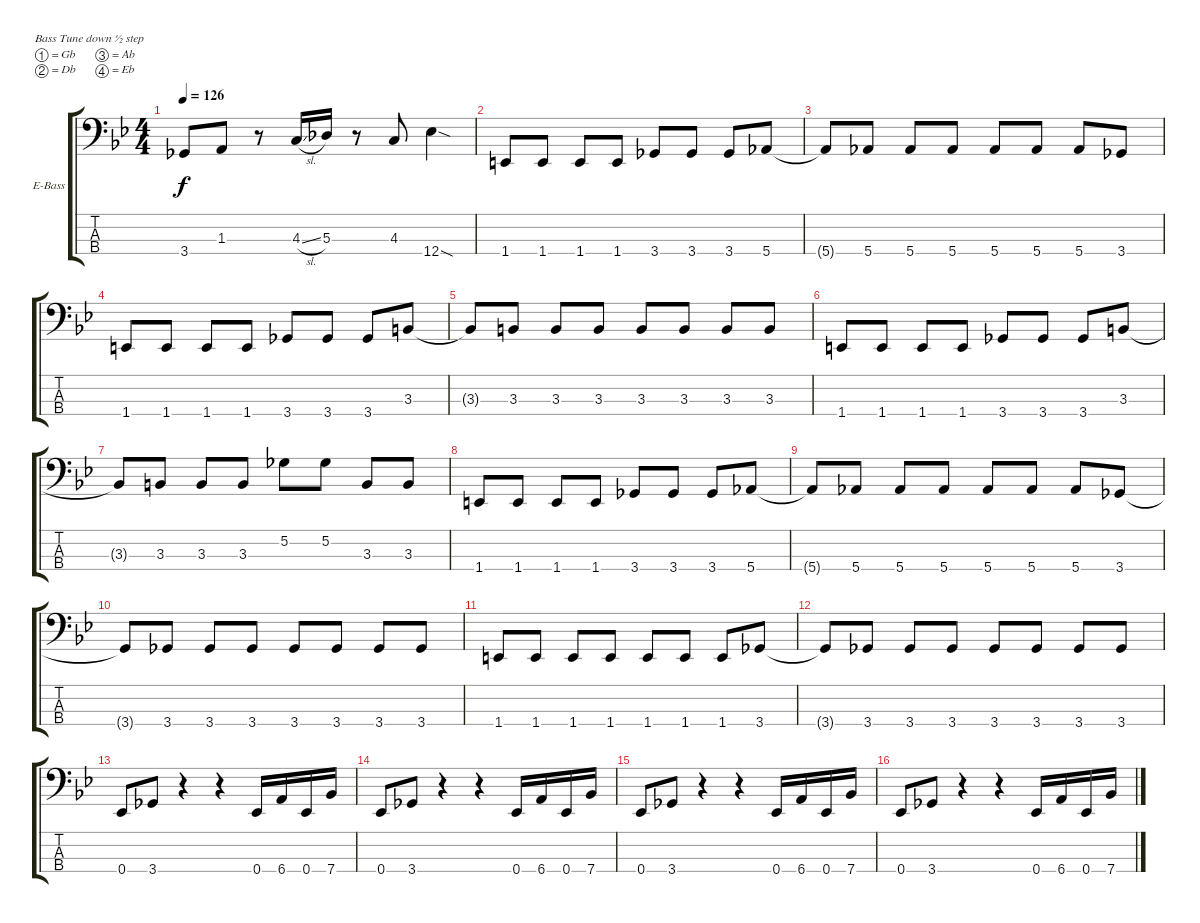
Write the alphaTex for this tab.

\bracketExtendMode groupsimilarinstruments
\firstSystemTrackNameOrientation horizontal
\otherSystemsTrackNameOrientation horizontal
\track ("Untitled" "E-Bass") {instrument electricbasspick}
\staff {score tabs}
\tuning (Gb2 Db2 Ab1 Eb1)
\ts (4 4)
\tempo 126
\clef f4
\ks bb
3.4.8{dy f} 1.3.8 r.8 4.3{sl}.16 5.3.16 r.8 4.3.8 12.4{sod}.4 |
1.4.8 1.4.8 1.4.8 1.4.8 3.4.8 3.4.8 3.4.8 5.4.8 |
5.4{t}.8 5.4.8 5.4.8 5.4.8 5.4.8 5.4.8 5.4.8 3.4.8 |
1.4.8 1.4.8 1.4.8 1.4.8 3.4.8 3.4.8 3.4.8 3.3.8 |
3.3{t}.8 3.3.8 3.3.8 3.3.8 3.3.8 3.3.8 3.3.8 3.3.8 |
1.4.8 1.4.8 1.4.8 1.4.8 3.4.8 3.4.8 3.4.8 3.3.8 |
3.3{t}.8 3.3.8 3.3.8 3.3.8 5.2.8 5.2.8 3.3.8 3.3.8 |
1.4.8 1.4.8 1.4.8 1.4.8 3.4.8 3.4.8 3.4.8 5.4.8 |
5.4{t}.8 5.4.8 5.4.8 5.4.8 5.4.8 5.4.8 5.4.8 3.4.8 |
3.4{t}.8 3.4.8 3.4.8 3.4.8 3.4.8 3.4.8 3.4.8 3.4.8 |
1.4.8 1.4.8 1.4.8 1.4.8 1.4.8 1.4.8 1.4.8 3.4.8 |
3.4{t}.8 3.4.8 3.4.8 3.4.8 3.4.8 3.4.8 3.4.8 3.4.8 |
0.4.8 3.4.8 r.4 r.4 0.4.16 6.4.16 0.4.16 7.4.16 |
0.4.8 3.4.8 r.4 r.4 0.4.16 6.4.16 0.4.16 7.4.16 |
0.4.8 3.4.8 r.4 r.4 0.4.16 6.4.16 0.4.16 7.4.16 |
0.4.8 3.4.8 r.4 r.4 0.4.16 6.4.16 0.4.16 7.4.16
